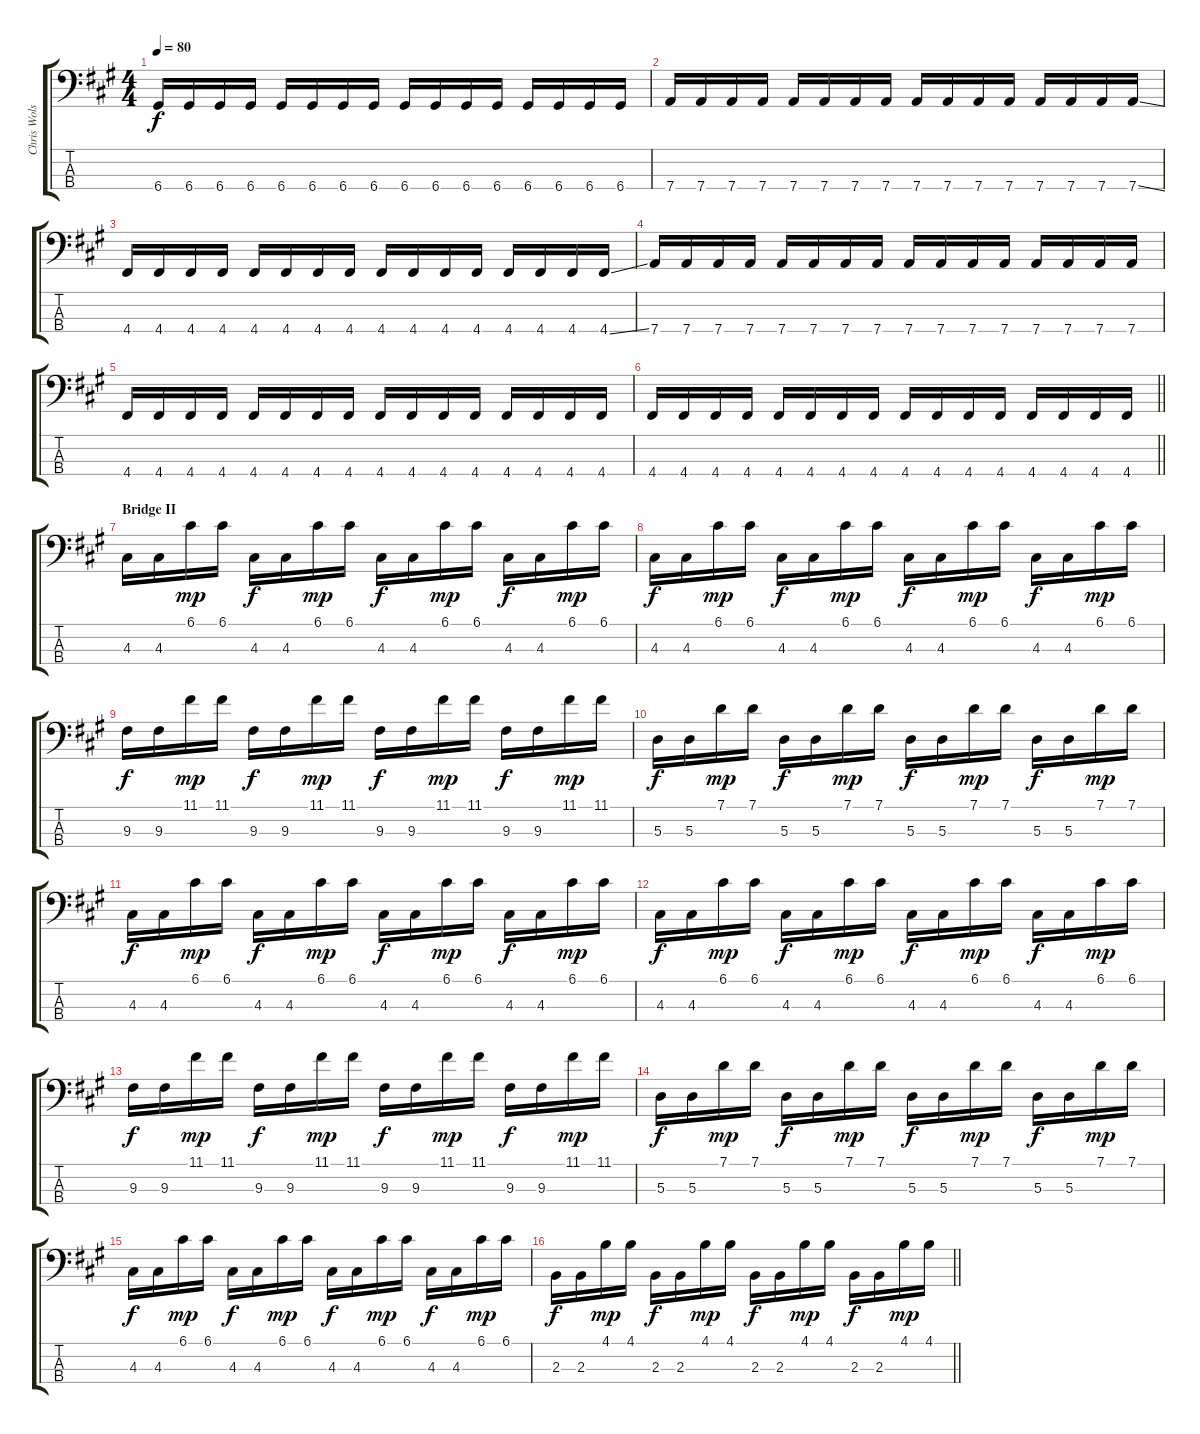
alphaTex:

\track ("Chris Wolstenholme Bass" "Chris Wols") {instrument electricbassfinger}
\staff {score tabs}
\tuning (G2 D2 A1 D1) {hide}
\ts (4 4)
\tempo 80
\clef f4
\ks a
6.4.16{dy f} 6.4.16 6.4.16 6.4.16 6.4.16 6.4.16 6.4.16 6.4.16 6.4.16 6.4.16 6.4.16 6.4.16 6.4.16 6.4.16 6.4.16 6.4.16 |
7.4.16 7.4.16 7.4.16 7.4.16 7.4.16 7.4.16 7.4.16 7.4.16 7.4.16 7.4.16 7.4.16 7.4.16 7.4.16 7.4.16 7.4.16 7.4{ss}.16 |
4.4.16 4.4.16 4.4.16 4.4.16 4.4.16 4.4.16 4.4.16 4.4.16 4.4.16 4.4.16 4.4.16 4.4.16 4.4.16 4.4.16 4.4.16 4.4{ss}.16 |
7.4.16 7.4.16 7.4.16 7.4.16 7.4.16 7.4.16 7.4.16 7.4.16 7.4.16 7.4.16 7.4.16 7.4.16 7.4.16 7.4.16 7.4.16 7.4.16 |
4.4.16 4.4.16 4.4.16 4.4.16 4.4.16 4.4.16 4.4.16 4.4.16 4.4.16 4.4.16 4.4.16 4.4.16 4.4.16 4.4.16 4.4.16 4.4.16 |
\barLineRight lightlight
4.4.16 4.4.16 4.4.16 4.4.16 4.4.16 4.4.16 4.4.16 4.4.16 4.4.16 4.4.16 4.4.16 4.4.16 4.4.16 4.4.16 4.4.16 4.4.16 |
\section ("" "Bridge II")
4.3.16 4.3.16 6.1.16{dy mp} 6.1.16 4.3.16{dy f} 4.3.16 6.1.16{dy mp} 6.1.16 4.3.16{dy f} 4.3.16 6.1.16{dy mp} 6.1.16 4.3.16{dy f} 4.3.16 6.1.16{dy mp} 6.1.16 |
4.3.16{dy f} 4.3.16 6.1.16{dy mp} 6.1.16 4.3.16{dy f} 4.3.16 6.1.16{dy mp} 6.1.16 4.3.16{dy f} 4.3.16 6.1.16{dy mp} 6.1.16 4.3.16{dy f} 4.3.16 6.1.16{dy mp} 6.1.16 |
9.3.16{dy f} 9.3.16 11.1.16{dy mp} 11.1.16 9.3.16{dy f} 9.3.16 11.1.16{dy mp} 11.1.16 9.3.16{dy f} 9.3.16 11.1.16{dy mp} 11.1.16 9.3.16{dy f} 9.3.16 11.1.16{dy mp} 11.1.16 |
5.3.16{dy f} 5.3.16 7.1.16{dy mp} 7.1.16 5.3.16{dy f} 5.3.16 7.1.16{dy mp} 7.1.16 5.3.16{dy f} 5.3.16 7.1.16{dy mp} 7.1.16 5.3.16{dy f} 5.3.16 7.1.16{dy mp} 7.1.16 |
4.3.16{dy f} 4.3.16 6.1.16{dy mp} 6.1.16 4.3.16{dy f} 4.3.16 6.1.16{dy mp} 6.1.16 4.3.16{dy f} 4.3.16 6.1.16{dy mp} 6.1.16 4.3.16{dy f} 4.3.16 6.1.16{dy mp} 6.1.16 |
4.3.16{dy f} 4.3.16 6.1.16{dy mp} 6.1.16 4.3.16{dy f} 4.3.16 6.1.16{dy mp} 6.1.16 4.3.16{dy f} 4.3.16 6.1.16{dy mp} 6.1.16 4.3.16{dy f} 4.3.16 6.1.16{dy mp} 6.1.16 |
9.3.16{dy f} 9.3.16 11.1.16{dy mp} 11.1.16 9.3.16{dy f} 9.3.16 11.1.16{dy mp} 11.1.16 9.3.16{dy f} 9.3.16 11.1.16{dy mp} 11.1.16 9.3.16{dy f} 9.3.16 11.1.16{dy mp} 11.1.16 |
5.3.16{dy f} 5.3.16 7.1.16{dy mp} 7.1.16 5.3.16{dy f} 5.3.16 7.1.16{dy mp} 7.1.16 5.3.16{dy f} 5.3.16 7.1.16{dy mp} 7.1.16 5.3.16{dy f} 5.3.16 7.1.16{dy mp} 7.1.16 |
4.3.16{dy f} 4.3.16 6.1.16{dy mp} 6.1.16 4.3.16{dy f} 4.3.16 6.1.16{dy mp} 6.1.16 4.3.16{dy f} 4.3.16 6.1.16{dy mp} 6.1.16 4.3.16{dy f} 4.3.16 6.1.16{dy mp} 6.1.16 |
\barLineRight lightlight
2.3.16{dy f} 2.3.16 4.1.16{dy mp} 4.1.16 2.3.16{dy f} 2.3.16 4.1.16{dy mp} 4.1.16 2.3.16{dy f} 2.3.16 4.1.16{dy mp} 4.1.16 2.3.16{dy f} 2.3.16 4.1.16{dy mp} 4.1.16
